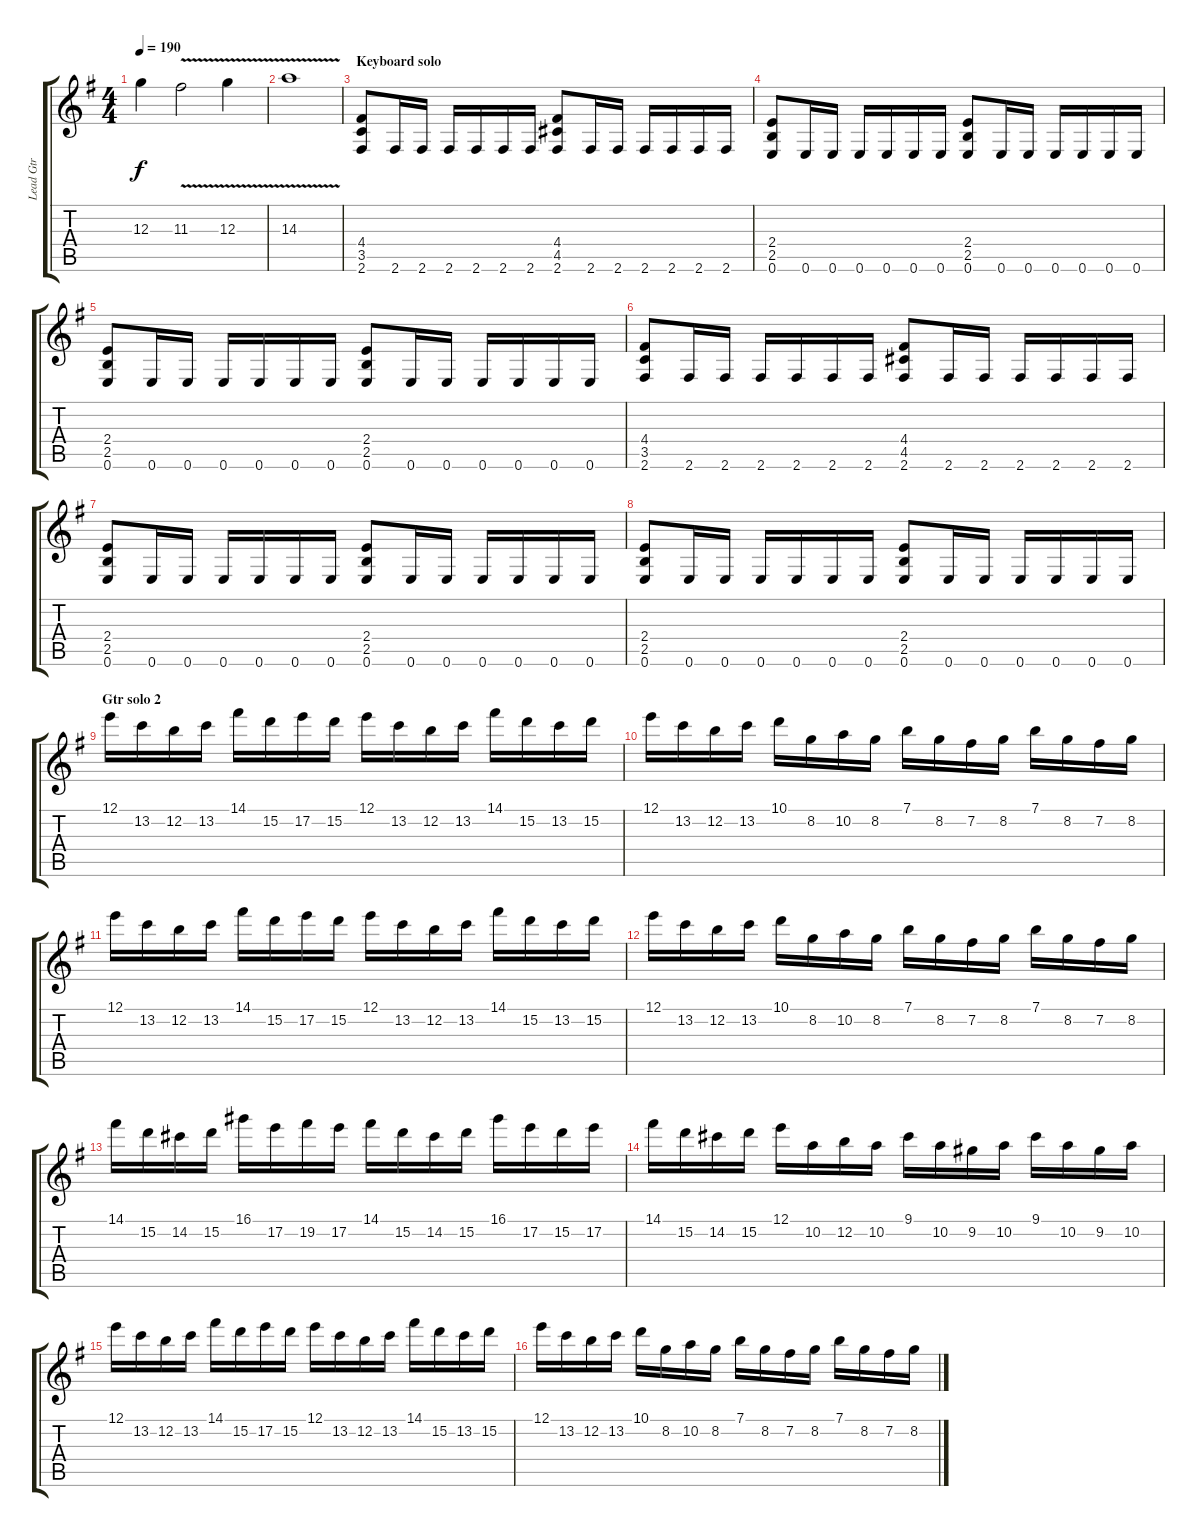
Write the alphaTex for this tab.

\track ("Lead Gtr" "Lead Gtr") {instrument distortionguitar}
\staff {score tabs}
\tuning (E4 B3 G3 D3 A2 E2) {hide}
\ts (4 4)
\tempo 190
\clef g2
\ks eminor
12.3.4{dy f} 11.3{v}.2 12.3{v}.4 |
14.3{v}.1 |
\section ("" "Keyboard solo")
(4.4 3.5 2.6).8 2.6.16 2.6.16 2.6.16 2.6.16 2.6.16 2.6.16 (4.4 4.5 2.6).8 2.6.16 2.6.16 2.6.16 2.6.16 2.6.16 2.6.16 |
(2.4 2.5 0.6).8 0.6.16 0.6.16 0.6.16 0.6.16 0.6.16 0.6.16 (2.4 2.5 0.6).8 0.6.16 0.6.16 0.6.16 0.6.16 0.6.16 0.6.16 |
(2.4 2.5 0.6).8 0.6.16 0.6.16 0.6.16 0.6.16 0.6.16 0.6.16 (2.4 2.5 0.6).8 0.6.16 0.6.16 0.6.16 0.6.16 0.6.16 0.6.16 |
(4.4 3.5 2.6).8 2.6.16 2.6.16 2.6.16 2.6.16 2.6.16 2.6.16 (4.4 4.5 2.6).8 2.6.16 2.6.16 2.6.16 2.6.16 2.6.16 2.6.16 |
(2.4 2.5 0.6).8 0.6.16 0.6.16 0.6.16 0.6.16 0.6.16 0.6.16 (2.4 2.5 0.6).8 0.6.16 0.6.16 0.6.16 0.6.16 0.6.16 0.6.16 |
(2.4 2.5 0.6).8 0.6.16 0.6.16 0.6.16 0.6.16 0.6.16 0.6.16 (2.4 2.5 0.6).8 0.6.16 0.6.16 0.6.16 0.6.16 0.6.16 0.6.16 |
\section ("" "Gtr solo 2")
12.1.16 13.2.16 12.2.16 13.2.16 14.1.16 15.2.16 17.2.16 15.2.16 12.1.16 13.2.16 12.2.16 13.2.16 14.1.16 15.2.16 13.2.16 15.2.16 |
12.1.16 13.2.16 12.2.16 13.2.16 10.1.16 8.2.16 10.2.16 8.2.16 7.1.16 8.2.16 7.2.16 8.2.16 7.1.16 8.2.16 7.2.16 8.2.16 |
12.1.16 13.2.16 12.2.16 13.2.16 14.1.16 15.2.16 17.2.16 15.2.16 12.1.16 13.2.16 12.2.16 13.2.16 14.1.16 15.2.16 13.2.16 15.2.16 |
12.1.16 13.2.16 12.2.16 13.2.16 10.1.16 8.2.16 10.2.16 8.2.16 7.1.16 8.2.16 7.2.16 8.2.16 7.1.16 8.2.16 7.2.16 8.2.16 |
14.1.16 15.2.16 14.2.16 15.2.16 16.1.16 17.2.16 19.2.16 17.2.16 14.1.16 15.2.16 14.2.16 15.2.16 16.1.16 17.2.16 15.2.16 17.2.16 |
14.1.16 15.2.16 14.2.16 15.2.16 12.1.16 10.2.16 12.2.16 10.2.16 9.1.16 10.2.16 9.2.16 10.2.16 9.1.16 10.2.16 9.2.16 10.2.16 |
12.1.16 13.2.16 12.2.16 13.2.16 14.1.16 15.2.16 17.2.16 15.2.16 12.1.16 13.2.16 12.2.16 13.2.16 14.1.16 15.2.16 13.2.16 15.2.16 |
12.1.16 13.2.16 12.2.16 13.2.16 10.1.16 8.2.16 10.2.16 8.2.16 7.1.16 8.2.16 7.2.16 8.2.16 7.1.16 8.2.16 7.2.16 8.2.16
